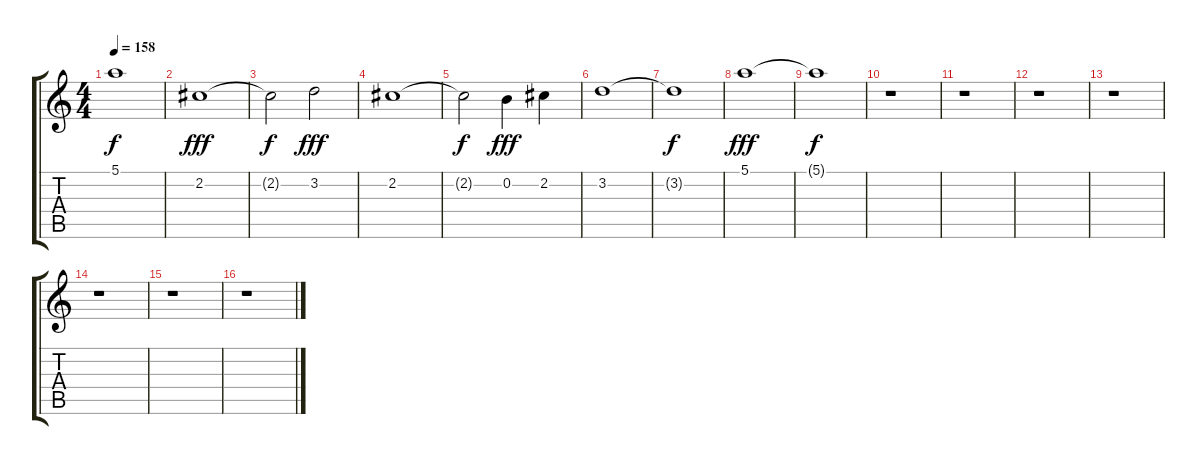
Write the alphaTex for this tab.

\track "" {instrument overdrivenguitar}
\staff {score tabs}
\tuning (E4 B3 G3 D3 A2 E2) {hide}
\ts (4 4)
\tempo 158
\clef g2
\ks c
5.1{t}.1{dy f} |
2.2.1{dy fff} |
2.2{t}.2{dy f} 3.2.2{dy fff} |
2.2.1 |
2.2{t}.2{dy f} 0.2.4{dy fff} 2.2.4 |
3.2.1 |
3.2{t}.1{dy f} |
5.1.1{dy fff} |
5.1{t}.1{dy f} |
r.1 |
r.1 |
r.1 |
r.1 |
r.1 |
r.1 |
r.1
